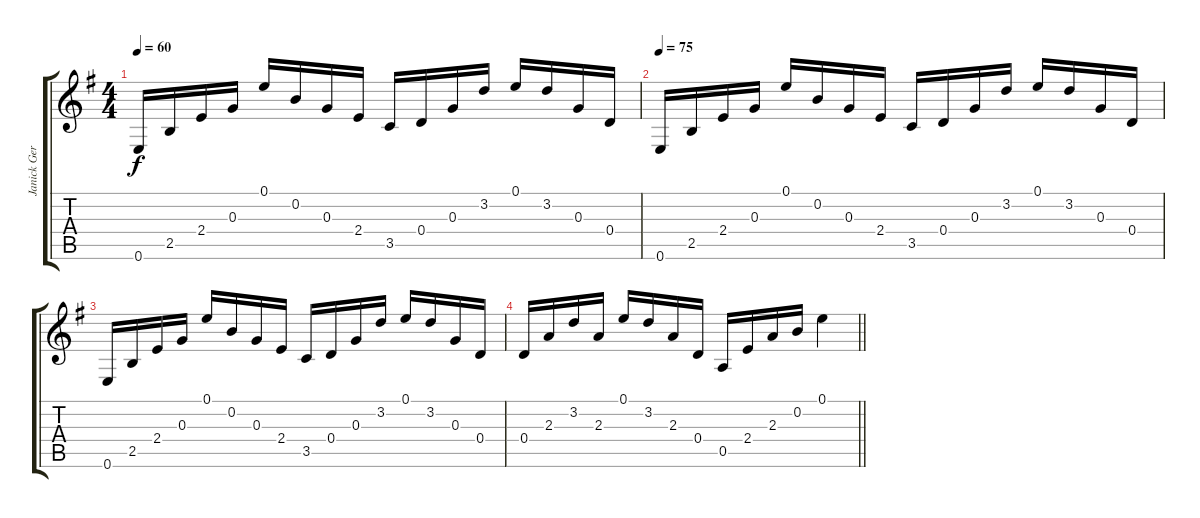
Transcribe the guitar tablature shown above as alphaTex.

\track ("Janick Gers" "Janick Ger") {instrument distortionguitar}
\staff {score tabs}
\tuning (E4 B3 G3 D3 A2 E2) {hide}
\ts (4 4)
\tempo 60
\clef g2
\ks g
0.6.16{dy f instrument acousticguitarsteel} 2.5.16 2.4.16 0.3.16 0.1.16 0.2.16 0.3.16 2.4.16 3.5.16 0.4.16 0.3.16 3.2.16 0.1.16 3.2.16 0.3.16 0.4.16 |
\tempo 75
0.6.16 2.5.16 2.4.16 0.3.16 0.1.16 0.2.16 0.3.16 2.4.16 3.5.16 0.4.16 0.3.16 3.2.16 0.1.16 3.2.16 0.3.16 0.4.16 |
0.6.16 2.5.16 2.4.16 0.3.16 0.1.16 0.2.16 0.3.16 2.4.16 3.5.16 0.4.16 0.3.16 3.2.16 0.1.16 3.2.16 0.3.16 0.4.16 |
\barLineRight lightlight
0.4.16 2.3.16 3.2.16 2.3.16 0.1.16 3.2.16 2.3.16 0.4.16 0.5.16 2.4.16 2.3.16 0.2.16 0.1.4
